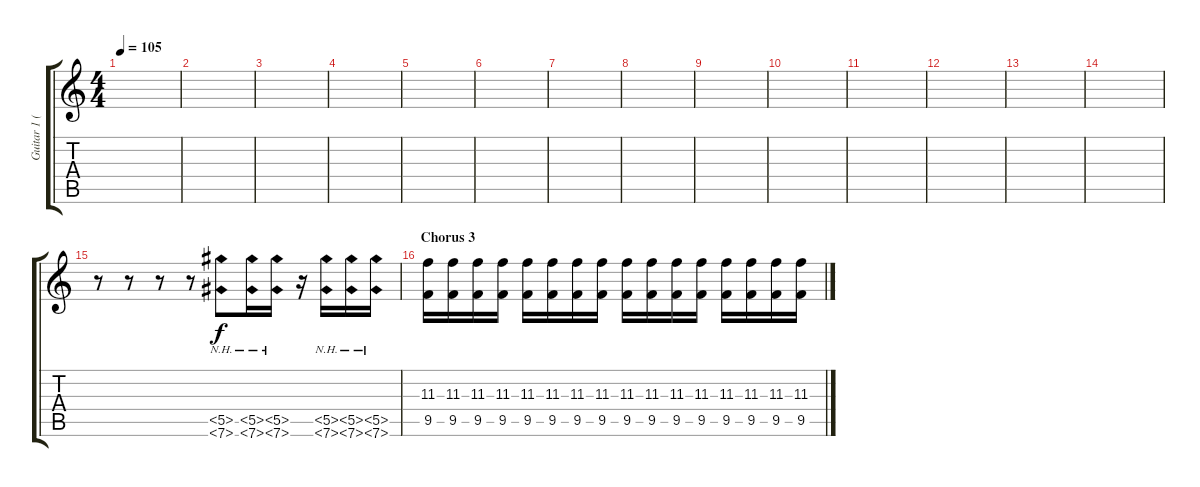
\track ("Guitar 1 (Brad Delson)" "Guitar 1 (") {instrument distortionguitar}
\staff {score tabs}
\tuning (Eb4 Bb3 Gb3 Db3 Ab2 Db2) {hide}
\ts (4 4)
\tempo 105
\clef g2
\ks c
|
|
|
|
|
|
|
|
|
|
|
|
|
|
r.8 r.8 r.8 r.8 (5.5{nh} 7.6{nh}).8{volume 16} (5.5{nh} 7.6{nh}).16 (5.5{nh} 7.6{nh}).16 r.16 (5.5{nh} 7.6{nh}).16 (5.5{nh} 7.6{nh}).16 (5.5{nh} 7.6{nh}).16 |
\section ("" "Chorus 3")
(11.3 9.5).16 (11.3 9.5).16 (11.3 9.5).16 (11.3 9.5).16 (11.3 9.5).16 (11.3 9.5).16 (11.3 9.5).16 (11.3 9.5).16 (11.3 9.5).16 (11.3 9.5).16 (11.3 9.5).16 (11.3 9.5).16 (11.3 9.5).16 (11.3 9.5).16 (11.3 9.5).16 (11.3 9.5).16
